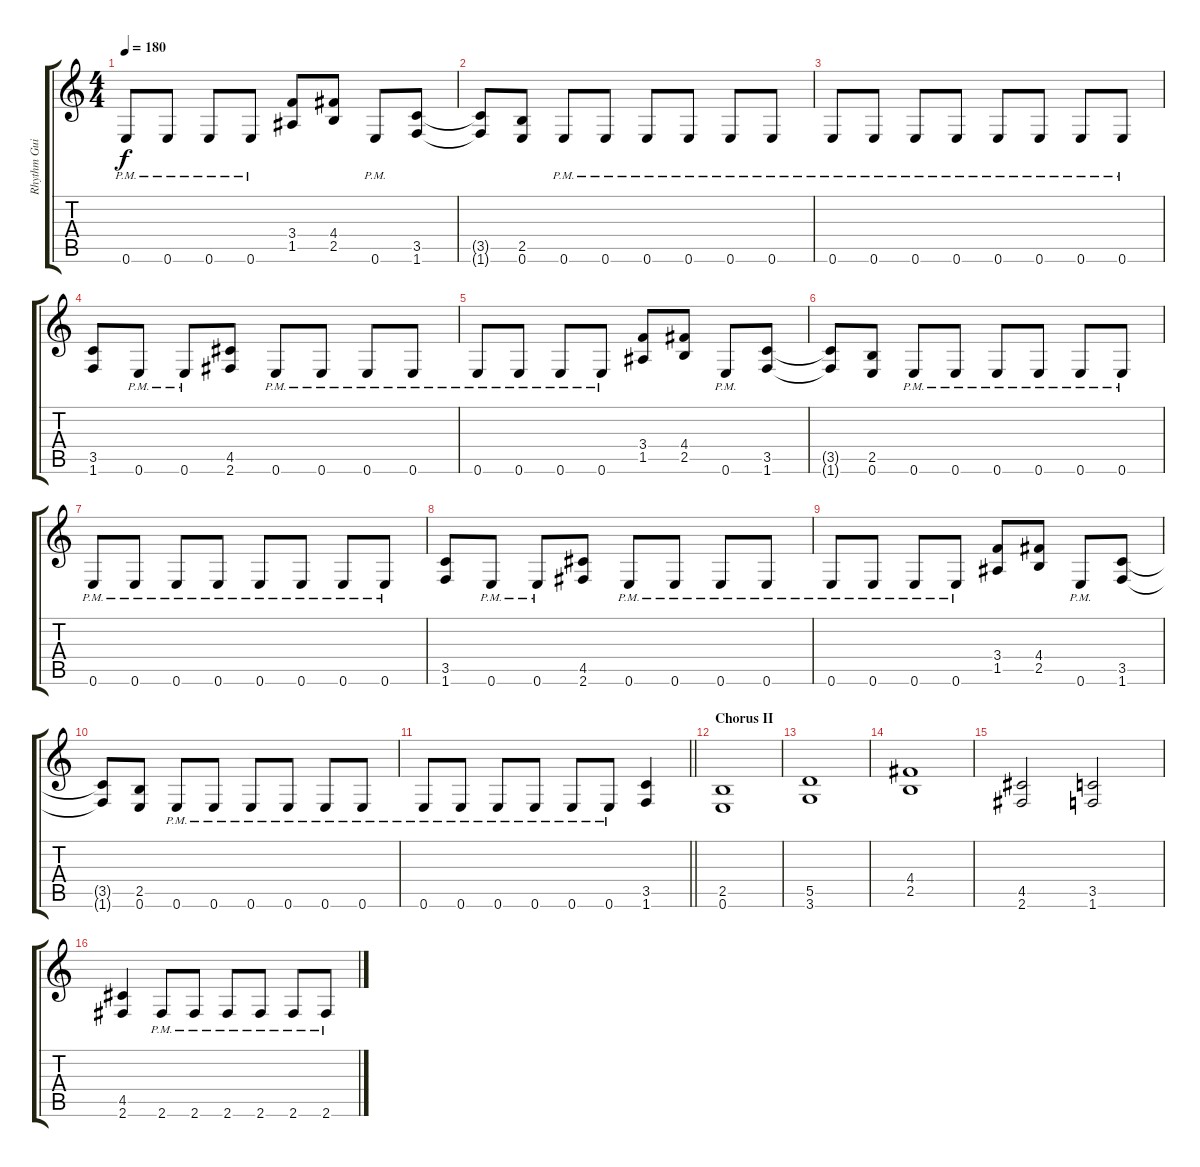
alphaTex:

\track ("Rhythm Guitar" "Rhythm Gui") {instrument electricguitarjazz}
\staff {score tabs}
\tuning (E4 B3 G3 D3 A2 E2) {hide}
\ts (4 4)
\tempo 180
\clef g2
\ks c
0.6{pm}.8{dy f} 0.6{pm}.8 0.6{pm}.8 0.6{pm}.8 (3.4 1.5).8 (4.4 2.5).8 0.6{pm}.8 (3.5 1.6).8 |
(3.5{t} 1.6{t}).8 (2.5 0.6).8 0.6{pm}.8 0.6{pm}.8 0.6{pm}.8 0.6{pm}.8 0.6{pm}.8 0.6{pm}.8 |
0.6{pm}.8 0.6{pm}.8 0.6{pm}.8 0.6{pm}.8 0.6{pm}.8 0.6{pm}.8 0.6{pm}.8 0.6{pm}.8 |
(3.5 1.6).8 0.6{pm}.8 0.6{pm}.8 (4.5 2.6).8 0.6{pm}.8 0.6{pm}.8 0.6{pm}.8 0.6{pm}.8 |
0.6{pm}.8 0.6{pm}.8 0.6{pm}.8 0.6{pm}.8 (3.4 1.5).8 (4.4 2.5).8 0.6{pm}.8 (3.5 1.6).8 |
(3.5{t} 1.6{t}).8 (2.5 0.6).8 0.6{pm}.8 0.6{pm}.8 0.6{pm}.8 0.6{pm}.8 0.6{pm}.8 0.6{pm}.8 |
0.6{pm}.8 0.6{pm}.8 0.6{pm}.8 0.6{pm}.8 0.6{pm}.8 0.6{pm}.8 0.6{pm}.8 0.6{pm}.8 |
(3.5 1.6).8 0.6{pm}.8 0.6{pm}.8 (4.5 2.6).8 0.6{pm}.8 0.6{pm}.8 0.6{pm}.8 0.6{pm}.8 |
0.6{pm}.8 0.6{pm}.8 0.6{pm}.8 0.6{pm}.8 (3.4 1.5).8 (4.4 2.5).8 0.6{pm}.8 (3.5 1.6).8 |
(3.5{t} 1.6{t}).8 (2.5 0.6).8 0.6{pm}.8 0.6{pm}.8 0.6{pm}.8 0.6{pm}.8 0.6{pm}.8 0.6{pm}.8 |
\barLineRight lightlight
0.6{pm}.8 0.6{pm}.8 0.6{pm}.8 0.6{pm}.8 0.6{pm}.8 0.6{pm}.8 (3.5 1.6).4 |
\section ("" "Chorus II")
(2.5 0.6).1 |
(5.5 3.6).1 |
(4.4 2.5).1 |
(4.5 2.6).2 (3.5 1.6).2 |
(4.5 2.6).4 2.6{pm}.8 2.6{pm}.8 2.6{pm}.8 2.6{pm}.8 2.6{pm}.8 2.6{pm}.8
